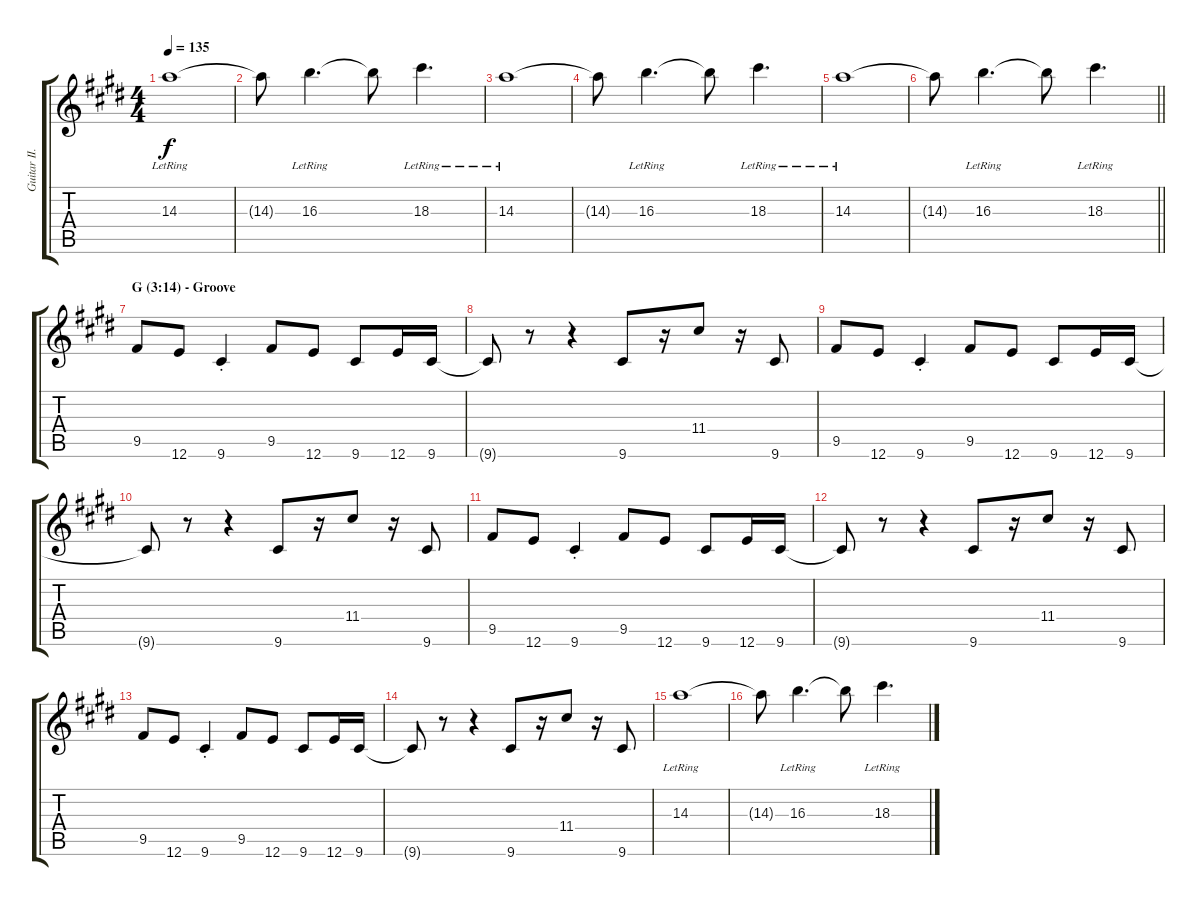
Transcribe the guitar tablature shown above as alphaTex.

\track ("Guitar II." "Guitar II.") {instrument electricguitarjazz}
\staff {score tabs}
\tuning (E4 B3 G3 D3 A2 E2) {hide}
\ts (4 4)
\tempo 135
\clef g2
\ks c#minor
14.3{lr}.1{dy f} |
14.3{t}.8 16.3{lr}.4{d} 16.3{t}.8 18.3{lr}.4{d} |
14.3{lr}.1 |
14.3{t}.8 16.3{lr}.4{d} 16.3{t}.8 18.3{lr}.4{d} |
14.3{lr}.1 |
\barLineRight lightlight
14.3{t}.8 16.3{lr}.4{d} 16.3{t}.8 18.3{lr}.4{d} |
\section ("" "G (3:14) - Groove")
9.5.8 12.6.8 9.6{st}.4 9.5.8 12.6.8 9.6.8 12.6.16 9.6.16 |
9.6{t}.8 r.8 r.4 9.6.8 r.16 11.4.8 r.16 9.6.8 |
9.5.8 12.6.8 9.6{st}.4 9.5.8 12.6.8 9.6.8 12.6.16 9.6.16 |
9.6{t}.8 r.8 r.4 9.6.8 r.16 11.4.8 r.16 9.6.8 |
9.5.8 12.6.8 9.6{st}.4 9.5.8 12.6.8 9.6.8 12.6.16 9.6.16 |
9.6{t}.8 r.8 r.4 9.6.8 r.16 11.4.8 r.16 9.6.8 |
9.5.8 12.6.8 9.6{st}.4 9.5.8 12.6.8 9.6.8 12.6.16 9.6.16 |
9.6{t}.8 r.8 r.4 9.6.8 r.16 11.4.8 r.16 9.6.8 |
14.3{lr}.1 |
14.3{t}.8 16.3{lr}.4{d} 16.3{t}.8 18.3{lr}.4{d}
